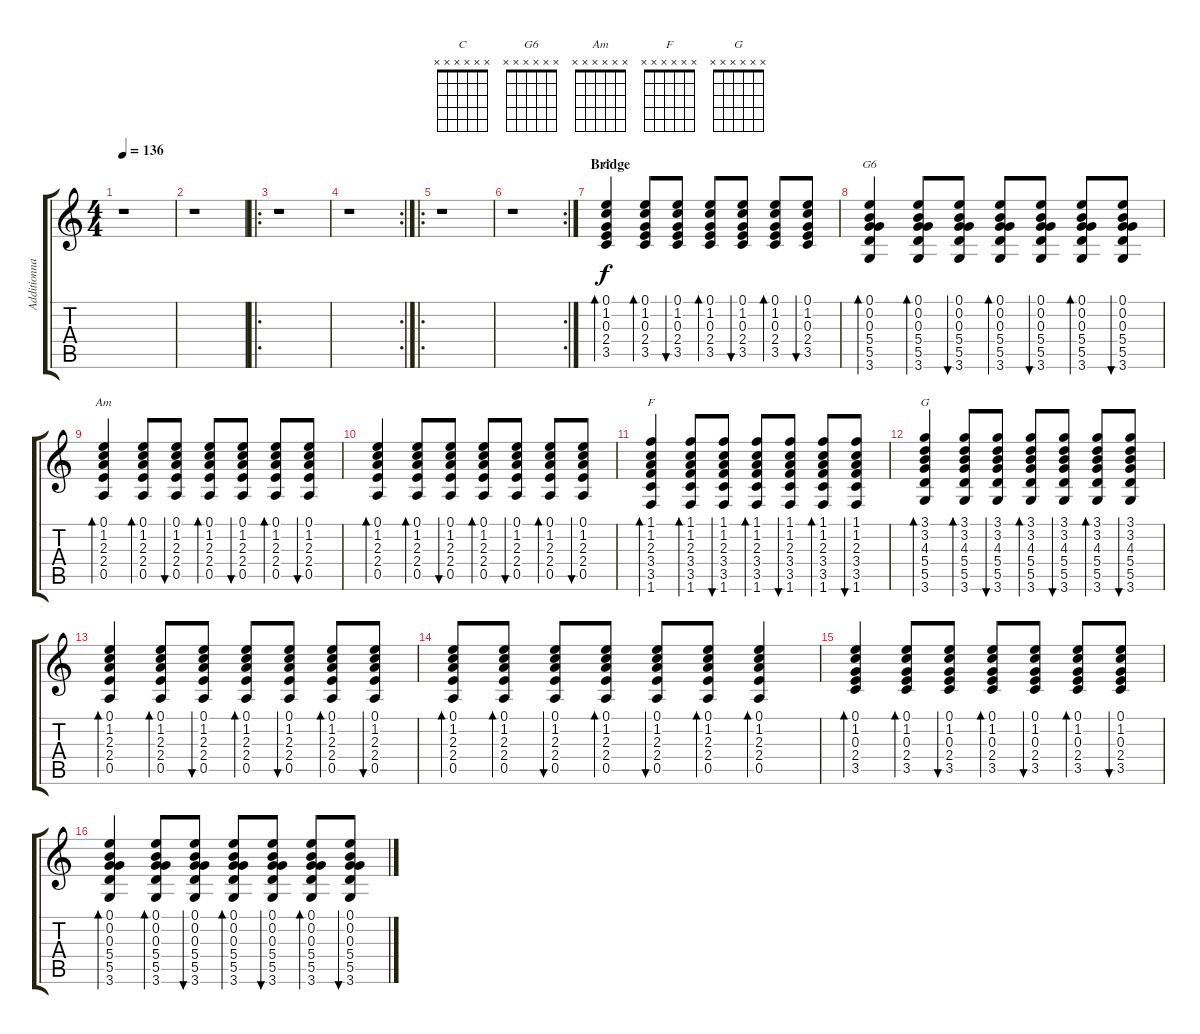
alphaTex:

\track ("Additionnal Guitar" "Additionna") {instrument acousticguitarsteel}
\staff {score tabs}
\tuning (E4 B3 G3 D3 A2 E2) {hide}
\chord ("C" x x x x x x) {firstfret 0}
\chord ("G6" x x x x x x) {firstfret 0}
\chord ("Am" x x x x x x) {firstfret 0}
\chord ("F" x x x x x x) {firstfret 0}
\chord ("G" x x x x x x) {firstfret 0}
\ts (4 4)
\tempo 136
\clef g2
\ks c
r.1{dy f} |
r.1 |
\ro
r.1 |
\rc 2
r.1 |
\ro
r.1 |
\rc 2
r.1 |
\section ("" "Bridge")
(0.1 1.2 0.3 2.4 3.5).4{bd 60 ch "C" volume 7} (0.1 1.2 0.3 2.4 3.5).8{bd 60} (0.1 1.2 0.3 2.4 3.5).8{bu 60} (0.1 1.2 0.3 2.4 3.5).8{bd 60} (0.1 1.2 0.3 2.4 3.5).8{bu 60} (0.1 1.2 0.3 2.4 3.5).8{bd 60} (0.1 1.2 0.3 2.4 3.5).8{bu 60} |
(0.1 0.2 0.3 5.4 5.5 3.6).4{bd 60 ch "G6"} (0.1 0.2 0.3 5.4 5.5 3.6).8{bd 60} (0.1 0.2 0.3 5.4 5.5 3.6).8{bu 60} (0.1 0.2 0.3 5.4 5.5 3.6).8{bd 60} (0.1 0.2 0.3 5.4 5.5 3.6).8{bu 60} (0.1 0.2 0.3 5.4 5.5 3.6).8{bd 60} (0.1 0.2 0.3 5.4 5.5 3.6).8{bu 60} |
(0.1 1.2 2.3 2.4 0.5).4{bd 60 ch "Am"} (0.1 1.2 2.3 2.4 0.5).8{bd 60} (0.1 1.2 2.3 2.4 0.5).8{bu 60} (0.1 1.2 2.3 2.4 0.5).8{bd 60} (0.1 1.2 2.3 2.4 0.5).8{bu 60} (0.1 1.2 2.3 2.4 0.5).8{bd 60} (0.1 1.2 2.3 2.4 0.5).8{bu 60} |
(0.1 1.2 2.3 2.4 0.5).4{bd 60} (0.1 1.2 2.3 2.4 0.5).8{bd 60} (0.1 1.2 2.3 2.4 0.5).8{bu 60} (0.1 1.2 2.3 2.4 0.5).8{bd 60} (0.1 1.2 2.3 2.4 0.5).8{bu 60} (0.1 1.2 2.3 2.4 0.5).8{bd 60} (0.1 1.2 2.3 2.4 0.5).8{bu 60} |
(1.1 1.2 2.3 3.4 3.5 1.6).4{bd 60 ch "F"} (1.1 1.2 2.3 3.4 3.5 1.6).8{bd 60} (1.1 1.2 2.3 3.4 3.5 1.6).8{bu 60} (1.1 1.2 2.3 3.4 3.5 1.6).8{bd 60} (1.1 1.2 2.3 3.4 3.5 1.6).8{bu 60} (1.1 1.2 2.3 3.4 3.5 1.6).8{bd 60} (1.1 1.2 2.3 3.4 3.5 1.6).8{bu 60} |
(3.1 3.2 4.3 5.4 5.5 3.6).4{bd 60 ch "G"} (3.1 3.2 4.3 5.4 5.5 3.6).8{bd 60} (3.1 3.2 4.3 5.4 5.5 3.6).8{bu 60} (3.1 3.2 4.3 5.4 5.5 3.6).8{bd 60} (3.1 3.2 4.3 5.4 5.5 3.6).8{bu 60} (3.1 3.2 4.3 5.4 5.5 3.6).8{bd 60} (3.1 3.2 4.3 5.4 5.5 3.6).8{bu 60} |
(0.1 1.2 2.3 2.4 0.5).4{bd 60} (0.1 1.2 2.3 2.4 0.5).8{bd 60} (0.1 1.2 2.3 2.4 0.5).8{bu 60} (0.1 1.2 2.3 2.4 0.5).8{bd 60} (0.1 1.2 2.3 2.4 0.5).8{bu 60} (0.1 1.2 2.3 2.4 0.5).8{bd 60} (0.1 1.2 2.3 2.4 0.5).8{bu 60} |
(0.1 1.2 2.3 2.4 0.5).8{bd 60} (0.1 1.2 2.3 2.4 0.5).8{bd 60} (0.1 1.2 2.3 2.4 0.5).8{bu 60} (0.1 1.2 2.3 2.4 0.5).8{bd 60} (0.1 1.2 2.3 2.4 0.5).8{bu 60} (0.1 1.2 2.3 2.4 0.5).8{bd 60} (0.1 1.2 2.3 2.4 0.5).4{bd 60} |
(0.1 1.2 0.3 2.4 3.5).4{bd 60} (0.1 1.2 0.3 2.4 3.5).8{bd 60} (0.1 1.2 0.3 2.4 3.5).8{bu 60} (0.1 1.2 0.3 2.4 3.5).8{bd 60} (0.1 1.2 0.3 2.4 3.5).8{bu 60} (0.1 1.2 0.3 2.4 3.5).8{bd 60} (0.1 1.2 0.3 2.4 3.5).8{bu 60} |
(0.1 0.2 0.3 5.4 5.5 3.6).4{bd 60} (0.1 0.2 0.3 5.4 5.5 3.6).8{bd 60} (0.1 0.2 0.3 5.4 5.5 3.6).8{bu 60} (0.1 0.2 0.3 5.4 5.5 3.6).8{bd 60} (0.1 0.2 0.3 5.4 5.5 3.6).8{bu 60} (0.1 0.2 0.3 5.4 5.5 3.6).8{bd 60} (0.1 0.2 0.3 5.4 5.5 3.6).8{bu 60}
